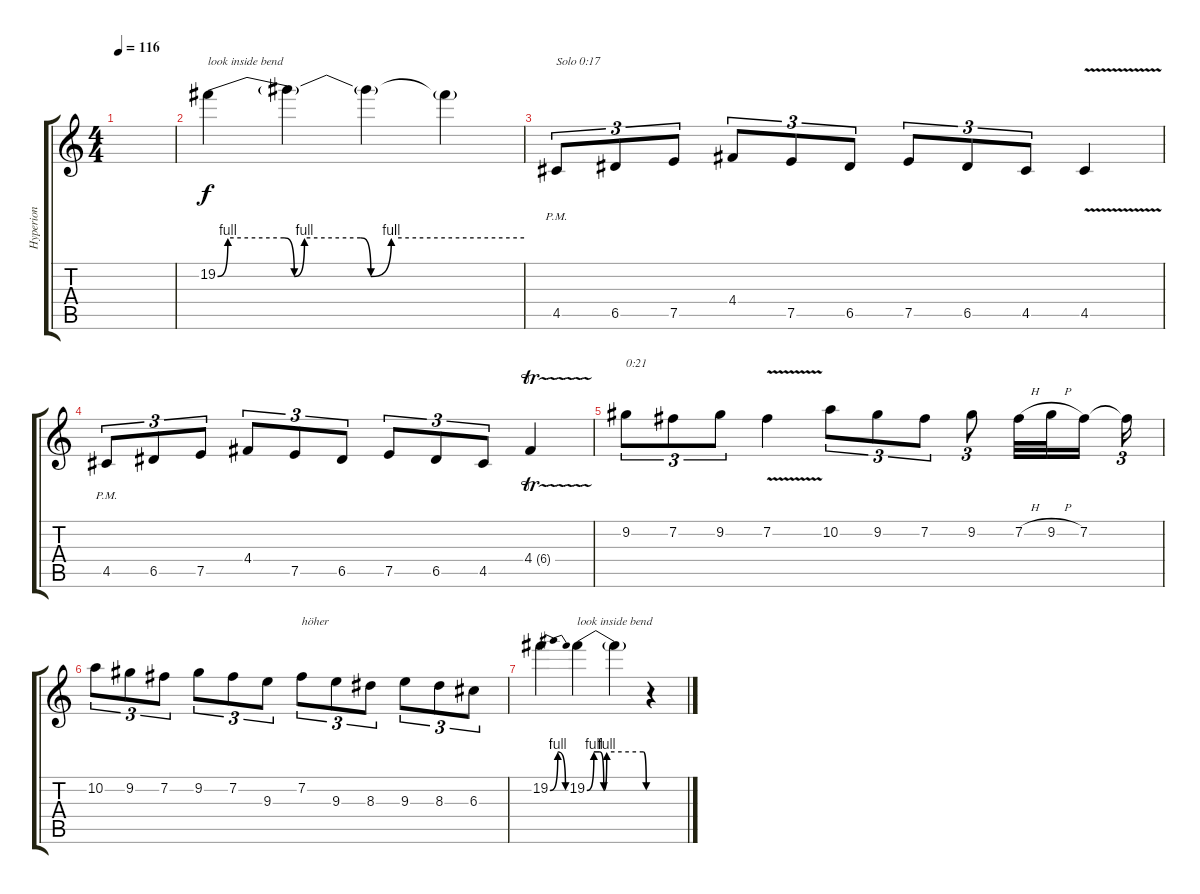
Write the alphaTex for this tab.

\track ("Hyperion" "Hyperion") {instrument distortionguitar}
\staff {score tabs}
\tuning (E4 B3 G3 D3 A2 E2) {hide}
\ts (4 4)
\tempo 116
\clef g2
\ks c
|
19.2{be (custom 0 0 2 4 13 4 15 0 17 4 28 4 30 0 34 4 60 4)}.4{txt "look inside bend"} 19.2{t}.4 19.2{t}.4 19.2{t}.4 |
4.5{pm}.8{tu (3 2) txt "Solo 0:17" volume 12 instrument distortionguitar} 6.5.8{tu (3 2)} 7.5.8{tu (3 2)} 4.4.8{tu (3 2)} 7.5.8{tu (3 2)} 6.5.8{tu (3 2)} 7.5.8{tu (3 2)} 6.5.8{tu (3 2)} 4.5.8{tu (3 2)} 4.5{v}.4 |
4.5{pm}.8{tu (3 2)} 6.5.8{tu (3 2)} 7.5.8{tu (3 2)} 4.4.8{tu (3 2)} 7.5.8{tu (3 2)} 6.5.8{tu (3 2)} 7.5.8{tu (3 2)} 6.5.8{tu (3 2)} 4.5.8{tu (3 2)} 4.4{tr (6 32)}.4 |
9.2.8{tu (3 2) txt "0:21"} 7.2.8{tu (3 2)} 9.2.8{tu (3 2)} 7.2{v}.4 10.2.8{tu (3 2)} 9.2.8{tu (3 2)} 7.2.8{tu (3 2)} 9.2.8{tu (3 2)} 7.2{h}.32 9.2{h}.32 7.2.16 7.2{t}.16{tu (3 2)} |
10.2.8{tu (3 2)} 9.2.8{tu (3 2)} 7.2.8{tu (3 2)} 9.2.8{tu (3 2)} 7.2.8{tu (3 2)} 9.3.8{tu (3 2)} 7.2.8{tu (3 2) txt "höher"} 9.3.8{tu (3 2)} 8.3.8{tu (3 2)} 9.3.8{tu (3 2)} 8.3.8{tu (3 2)} 6.3.8{tu (3 2)} |
19.2{be (bendrelease 0 0 30 4 58 4 60 0)}.4 19.2{be (custom 0 0 7 4 13 4 17 0 20 4 57 4 60 0)}.4{txt "look inside bend"} 19.2{t}.4 r.4
